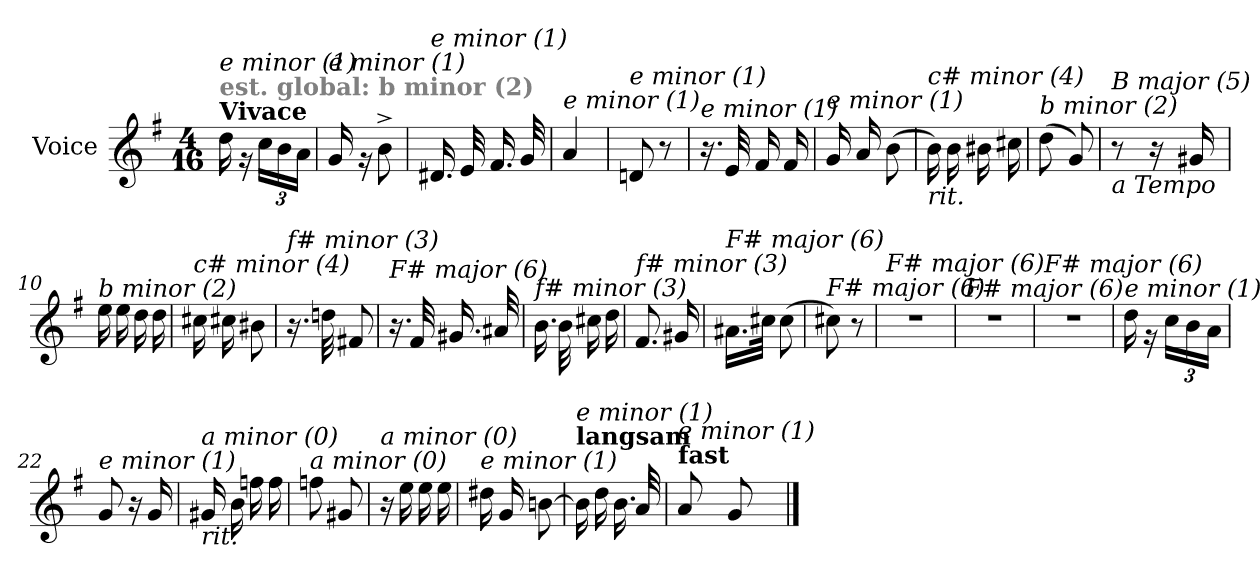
**kern
*part1
*staff1
*I"Voice
*I'V
*clefG2
*k[f#]
*M4/16
*MM40
=
!LO:TX:a:B:t=Vivace
!LO:TX:a:B:color=#808080:t=est. global&colon; b minor (2)
!LO:TX:i:t=e minor (1)
16dd\
16rg
*Xbrackettup
24cc\LL
24b\
24a\JJ
=1
!LO:TX:i:t=e minor (1)
16g/
16rg
8b^\
=2
!LO:TX:i:t=e minor (1)
16.d#X/
32e/
16.f#/
32g/
=3
!LO:TX:i:t=e minor (1)
4a/
=4
!LO:TX:i:t=e minor (1)
8dn/
8r
=5
!LO:TX:i:t=e minor (1)
16.r
32e/
16f#/
16f#/
=6
!LO:TX:i:t=e minor (1)
16g/
16a/
(>8b\
=7
!LO:TX:b:i:t=rit.
!LO:TX:i:t=c# minor (4)
16b\)
16b\
16b#Xi\
16cc#X\
=8
!LO:TX:i:t=b minor (2)
(>8dd\
8g/)
=9
!LO:TX:b:i:t=a Tempo
!LO:TX:i:t=B major (5)
8r
16r
16g#X/
=10
!LO:TX:i:t=b minor (2)
16ee\
16ee\
16dd\
16dd\
!!LO:LB:g=z
=11
!LO:TX:i:t=c# minor (4)
16cc#Xi\
16cc#Xi\
8b#Xi\
=12
!LO:TX:i:t=f# minor (3)
16.r
32ddn\
8f#X/
=13
!LO:TX:i:t=F# major (6)
16.r
32f#/
16.g#X/
32a#X/
=14
!LO:TX:i:t=f# minor (3)
16.b\
32b\
16cc#X\
16dd\
=15
!LO:TX:i:t=f# minor (3)
8.f#/
16g#X/
=16
!LO:TX:i:t=F# major (6)
16.a#X\LL
32cc#X\JJk
(>8cc#\
=17
!LO:TX:i:t=F# major (6)
8cc#X\)
8r
=18
!LO:TX:i:t=F# major (6)
4r
=19
!LO:TX:i:t=F# major (6)
4r
=20
!LO:TX:i:t=F# major (6)
4r
=21
!LO:TX:i:t=e minor (1)
16dd\
16rg
24cc\LL
24b\
24a\JJ
=22
!LO:TX:i:t=e minor (1)
8g/
16r
16g/
!!LO:LB:g=z
=23
!LO:TX:b:i:t=rit.
!LO:TX:i:t=a minor (0)
16g#X/
16b\
16ffn\
16ff\
=24
!LO:TX:i:t=a minor (0)
8ffn\
8g#X/
=25
!LO:TX:i:t=a minor (0)
16r
16ee\
16ee\
16ee\
=26
!LO:TX:i:t=e minor (1)
16dd#Xi\
16g/
[8bn\
=27
!LO:TX:a:B:t=langsam
!LO:TX:i:t=e minor (1)
16b\]
16dd\
16.b\
32a/
=28
!LO:TX:a:B:t=fast
!LO:TX:i:t=e minor (1)
8a/
8g/
==
*-
